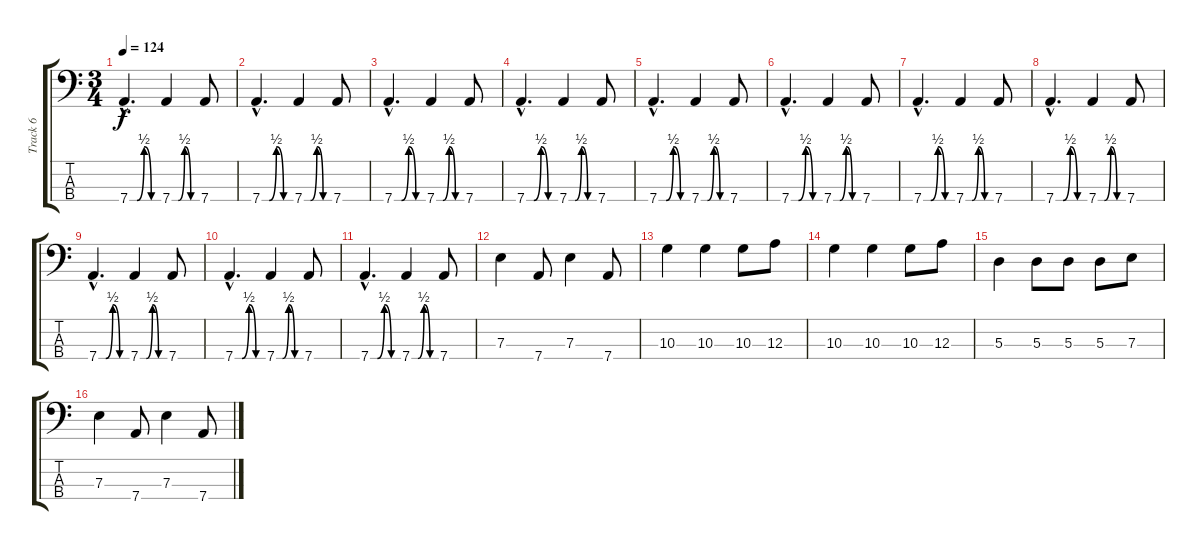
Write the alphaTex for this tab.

\track ("Track 6" "Track 6") {instrument electricbassfinger}
\staff {score tabs}
\tuning (G2 D2 A1 D1) {hide}
\ts (3 4)
\tempo 124
\clef f4
\ks c
7.4{be (custom 0 0 15 0 30 2 45 0 60 0) hac}.4{d dy f} 7.4{be (custom 0 0 15 0 30 2 45 0 60 0)}.4 7.4.8 |
7.4{be (custom 0 0 15 0 30 2 45 0 60 0) hac}.4{d} 7.4{be (custom 0 0 15 0 30 2 45 0 60 0)}.4 7.4.8 |
7.4{be (custom 0 0 15 0 30 2 45 0 60 0) hac}.4{d} 7.4{be (custom 0 0 15 0 30 2 45 0 60 0)}.4 7.4.8 |
7.4{be (custom 0 0 15 0 30 2 45 0 60 0) hac}.4{d} 7.4{be (custom 0 0 15 0 30 2 45 0 60 0)}.4 7.4.8 |
7.4{be (custom 0 0 15 0 30 2 45 0 60 0) hac}.4{d} 7.4{be (custom 0 0 15 0 30 2 45 0 60 0)}.4 7.4.8 |
7.4{be (custom 0 0 15 0 30 2 45 0 60 0) hac}.4{d} 7.4{be (custom 0 0 15 0 30 2 45 0 60 0)}.4 7.4.8 |
7.4{be (custom 0 0 15 0 30 2 45 0 60 0) hac}.4{d} 7.4{be (custom 0 0 15 0 30 2 45 0 60 0)}.4 7.4.8 |
7.4{be (custom 0 0 15 0 30 2 45 0 60 0) hac}.4{d} 7.4{be (custom 0 0 15 0 30 2 45 0 60 0)}.4 7.4.8 |
7.4{be (custom 0 0 15 0 30 2 45 0 60 0) hac}.4{d} 7.4{be (custom 0 0 15 0 30 2 45 0 60 0)}.4 7.4.8 |
7.4{be (custom 0 0 15 0 30 2 45 0 60 0) hac}.4{d} 7.4{be (custom 0 0 15 0 30 2 45 0 60 0)}.4 7.4.8 |
7.4{be (custom 0 0 15 0 30 2 45 0 60 0) hac}.4{d} 7.4{be (custom 0 0 15 0 30 2 45 0 60 0)}.4 7.4.8 |
7.3.4 7.4.8 7.3.4 7.4.8 |
10.3.4 10.3.4 10.3.8 12.3.8 |
10.3.4 10.3.4 10.3.8 12.3.8 |
5.3.4 5.3.8 5.3.8 5.3.8 7.3.8 |
7.3.4 7.4.8 7.3.4 7.4.8
